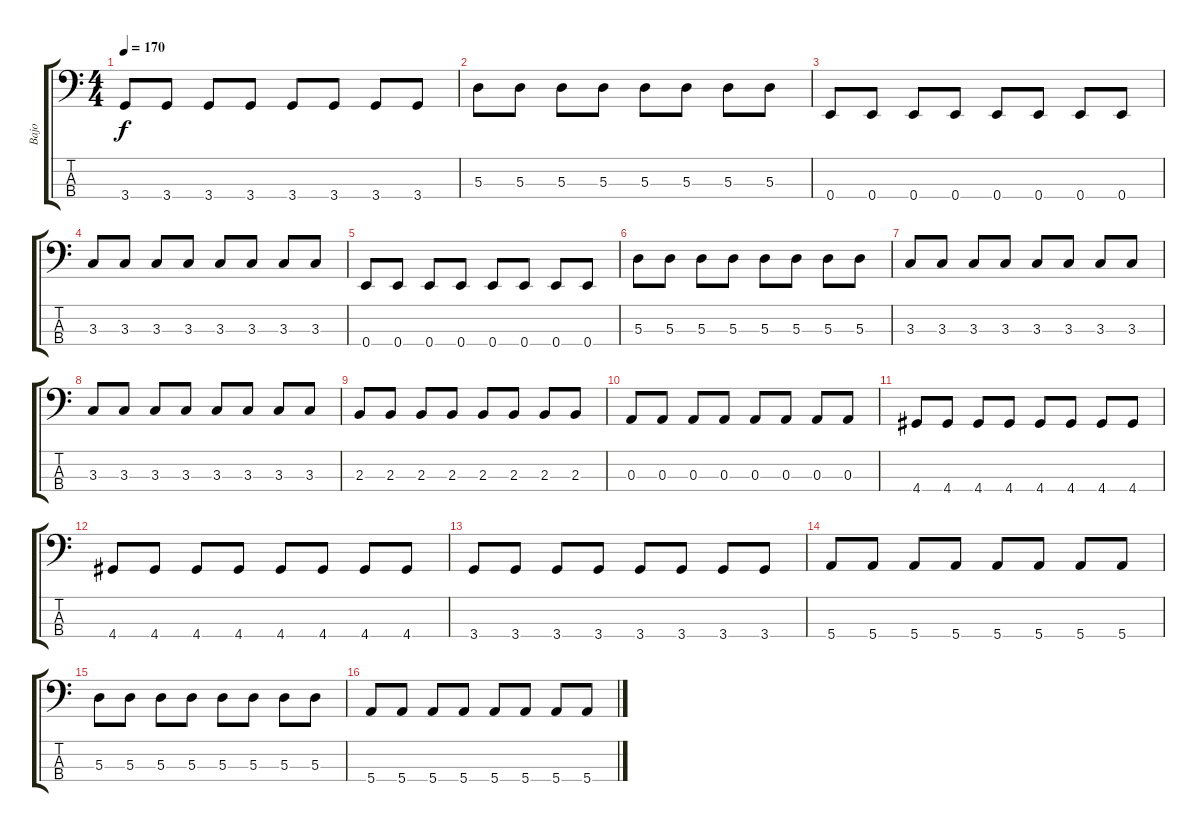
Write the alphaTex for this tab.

\track ("Bajo" "Bajo") {instrument electricbasspick}
\staff {score tabs}
\tuning (G2 D2 A1 E1) {hide}
\ts (4 4)
\tempo 170
\clef f4
\ks c
3.4.8{dy f} 3.4.8 3.4.8 3.4.8 3.4.8 3.4.8 3.4.8 3.4.8 |
5.3.8 5.3.8 5.3.8 5.3.8 5.3.8 5.3.8 5.3.8 5.3.8 |
0.4.8 0.4.8 0.4.8 0.4.8 0.4.8 0.4.8 0.4.8 0.4.8 |
3.3.8 3.3.8 3.3.8 3.3.8 3.3.8 3.3.8 3.3.8 3.3.8 |
0.4.8 0.4.8 0.4.8 0.4.8 0.4.8 0.4.8 0.4.8 0.4.8 |
5.3.8 5.3.8 5.3.8 5.3.8 5.3.8 5.3.8 5.3.8 5.3.8 |
3.3.8 3.3.8 3.3.8 3.3.8 3.3.8 3.3.8 3.3.8 3.3.8 |
3.3.8 3.3.8 3.3.8 3.3.8 3.3.8 3.3.8 3.3.8 3.3.8 |
2.3.8 2.3.8 2.3.8 2.3.8 2.3.8 2.3.8 2.3.8 2.3.8 |
0.3.8 0.3.8 0.3.8 0.3.8 0.3.8 0.3.8 0.3.8 0.3.8 |
4.4.8 4.4.8 4.4.8 4.4.8 4.4.8 4.4.8 4.4.8 4.4.8 |
4.4.8 4.4.8 4.4.8 4.4.8 4.4.8 4.4.8 4.4.8 4.4.8 |
3.4.8 3.4.8 3.4.8 3.4.8 3.4.8 3.4.8 3.4.8 3.4.8 |
5.4.8 5.4.8 5.4.8 5.4.8 5.4.8 5.4.8 5.4.8 5.4.8 |
5.3.8 5.3.8 5.3.8 5.3.8 5.3.8 5.3.8 5.3.8 5.3.8 |
5.4.8 5.4.8 5.4.8 5.4.8 5.4.8 5.4.8 5.4.8 5.4.8
